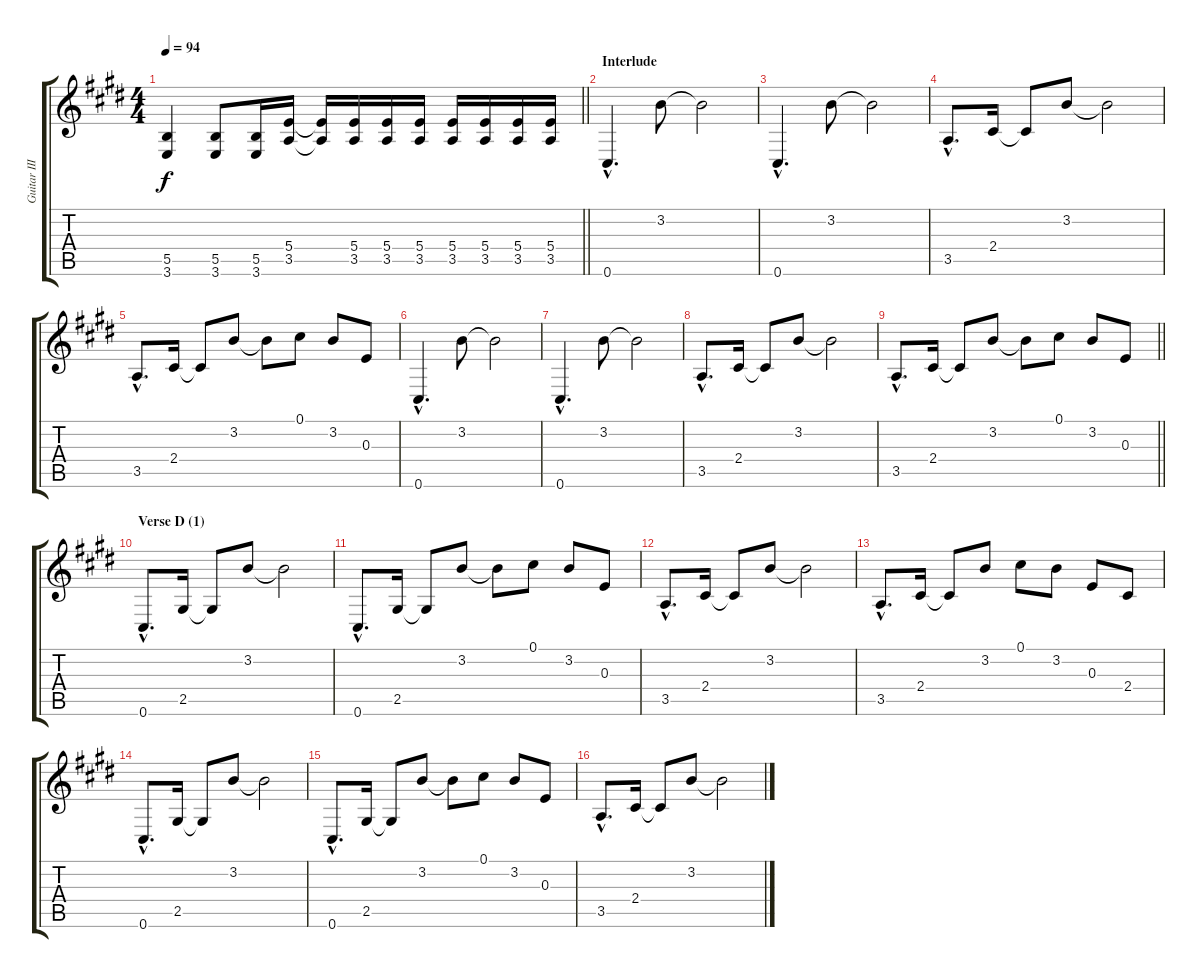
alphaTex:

\track ("Guitar III" "Guitar III") {instrument distortionguitar}
\staff {score tabs}
\tuning (Db4 Ab3 E3 B2 Gb2 Db2) {hide}
\ts (4 4)
\tempo 94
\clef g2
\barLineRight lightlight
\ks c#minor
(5.5 3.6).4{dy f} (5.5 3.6).8 (5.5 3.6).16 (5.4 3.5).16 (5.4{t} 3.5{t}).16 (5.4 3.5).16 (5.4 3.5).16 (5.4 3.5).16 (5.4 3.5).16 (5.4 3.5).16 (5.4 3.5).16 (5.4 3.5).16 |
\section ("" "Interlude")
0.6{hac}.4{d} 3.2.8 3.2{t}.2 |
0.6{hac}.4{d} 3.2.8 3.2{t}.2 |
3.5{hac}.8{d} 2.4.16 2.4{t}.8 3.2.8 3.2{t}.2 |
3.5{hac}.8{d} 2.4.16 2.4{t}.8 3.2.8 3.2{t}.8 0.1.8 3.2.8 0.3.8 |
0.6{hac}.4{d} 3.2.8 3.2{t}.2 |
0.6{hac}.4{d} 3.2.8 3.2{t}.2 |
3.5{hac}.8{d} 2.4.16 2.4{t}.8 3.2.8 3.2{t}.2 |
\barLineRight lightlight
3.5{hac}.8{d} 2.4.16 2.4{t}.8 3.2.8 3.2{t}.8 0.1.8 3.2.8 0.3.8 |
\section ("" "Verse D (1)")
0.6{hac}.8{d} 2.5.16 2.5{t}.8 3.2.8 3.2{t}.2 |
0.6{hac}.8{d} 2.5.16 2.5{t}.8 3.2.8 3.2{t}.8 0.1.8 3.2.8 0.3.8 |
3.5{hac}.8{d} 2.4.16 2.4{t}.8 3.2.8 3.2{t}.2 |
3.5{hac}.8{d} 2.4.16 2.4{t}.8 3.2.8 0.1.8 3.2.8 0.3.8 2.4.8 |
0.6{hac}.8{d} 2.5.16 2.5{t}.8 3.2.8 3.2{t}.2 |
0.6{hac}.8{d} 2.5.16 2.5{t}.8 3.2.8 3.2{t}.8 0.1.8 3.2.8 0.3.8 |
3.5{hac}.8{d} 2.4.16 2.4{t}.8 3.2.8 3.2{t}.2
